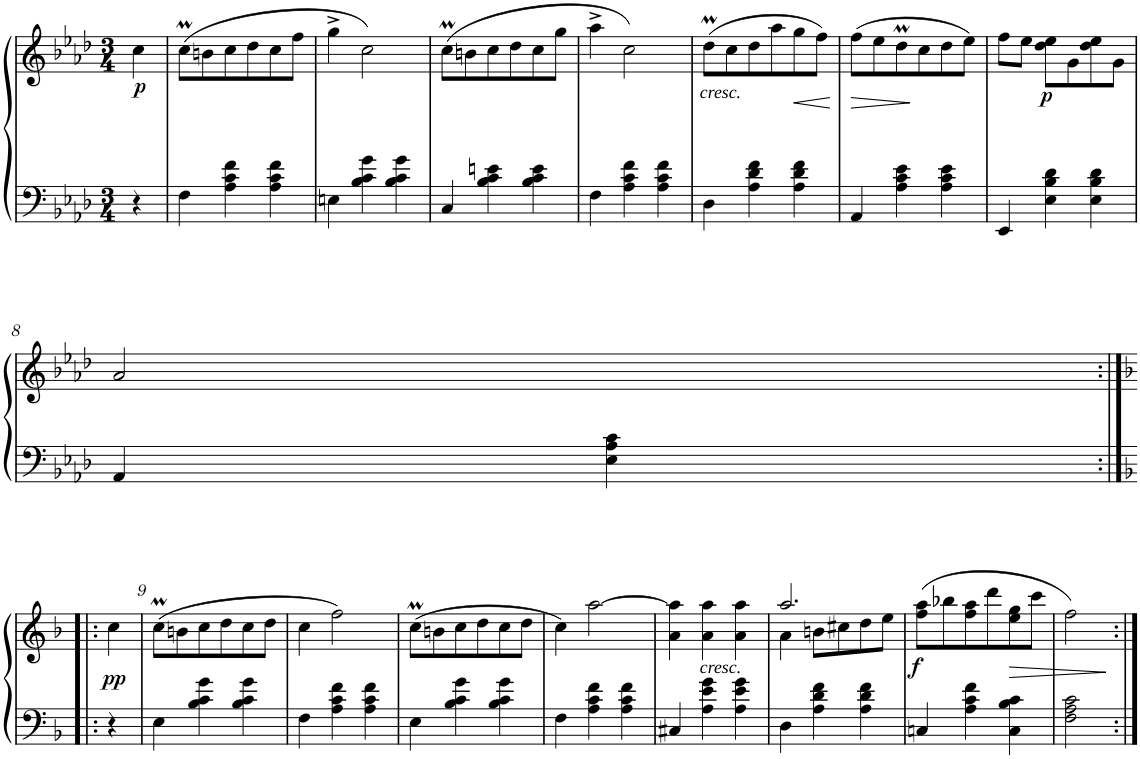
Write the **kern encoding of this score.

**kern	**kern	**dynam
*part1	*part1	*part1
*staff2	*staff1	*staff1/2
*I"Instrument 1	*	*
*clefF4	*clefG2	*
*k[b-e-a-d-]	*k[b-e-a-d-]	*
*A-:	*A-:	*
*M3/4	*M3/4	*
=	=	=
!	!	!LO:DY:b
4r	4cc\	p
=1	=1	=1
4F\	(>8ccm\L	.
.	8bn\	.
4A-\ 4c\ 4f\	8cc\	.
.	8dd-\	.
4A-\ 4c\ 4f\	8cc\	.
.	8ff\J	.
=2	=2	=2
4En\	4gg^\	.
4B-\ 4c\ 4g\	2cc\)	.
4B-\ 4c\ 4g\	.	.
=3	=3	=3
4C/	(>8ccm\L	.
.	8bn\	.
4B-\ 4c\ 4en\	8cc\	.
.	8dd-\	.
4B-\ 4c\ 4e\	8cc\	.
.	8gg\J	.
=4	=4	=4
4F\	4aa-^\	.
4A-\ 4c\ 4f\	2cc\)	.
4A-\ 4c\ 4f\	.	.
=5	=5	=5
!	!LO:TX:b:i:t=cresc.	!
4D-\	(>8dd-M\L	.
.	8cc\	.
4A-\ 4d-\ 4f\	8dd-\	.
.	8aa-\	.
!	!	!LO:HP:b
4A-\ 4d-\ 4f\	8gg\	<
.	8ff\J)	.
.	.	[
=6	=6	=6
!	!	!LO:HP:b
4AA-/	(>8ff\L	>
.	8ee-\	.
4A-\ 4c\ 4e-\	8dd-M\	.
.	8cc\	]
4A-\ 4c\ 4e-\	8dd-\	.
.	8ee-\J)	.
=7	=7	=7
4EE-/	8ff\L	.
.	8ee-\J	.
!	!	!LO:DY:b
4E-\ 4B-\ 4d-\	8dd-\ 8ee-\L	p
.	8g\	.
4E-\ 4B-\ 4d-\	8dd-\ 8ee-\	.
.	8g\J	.
!!LO:LB:g=z
=8	=8	=8
4AA-/	2a-/	.
4E-\ 4A-\ 4c\	.	.
!!LO:LB:g=z
=8X1:|!|:	=8X1:|!|:	=8X1:|!|:
*k[b-]	*k[b-]	*
!	!	!LO:DY:b
4r	4cc\	pp
=9	=9	=9
4E\	(>8ccM\L	.
.	8bn\	.
4B-\ 4c\ 4g\	8cc\	.
.	8dd\	.
4B-\ 4c\ 4g\	8cc\	.
.	8dd\J	.
=10	=10	=10
4F\	4cc\	.
4A\ 4c\ 4f\	2ff\)	.
4A\ 4c\ 4f\	.	.
=11	=11	=11
4E\	(>8ccM\L	.
.	8bn\	.
4B-\ 4c\ 4g\	8cc\	.
.	8dd\	.
4B-\ 4c\ 4g\	8cc\	.
.	8dd\J	.
=12	=12	=12
4F\	4cc\)	.
4A\ 4c\ 4f\	[>2aa\	.
4A\ 4c\ 4f\	.	.
=13	=13	=13
4C#X/	4a\ 4aa\]	.
!	!LO:TX:b:i:t=cresc.	!
4A\ 4e\ 4g\	4a\ 4aa\	.
4A\ 4e\ 4g\	4a\ 4aa\	.
=14	=14	=14
*	*^	*
4D\	2.aa/	4a\	.
4A\ 4d\ 4f\	.	8bn\L	.
.	.	8cc#X\	.
4A\ 4d\ 4f\	.	8dd\	.
.	.	8ee\J	.
=15	=15	=15	=15
!	!	!	!LO:DY:b
*	*v	*v	*
4Cn/	(>8ff\ 8aa\L	f
.	8bb-X\	.
4A\ 4c\ 4f\	8ff\ 8aa\	.
.	8ddd\	.
!	!	!LO:HP:b
4C\ 4B-\ 4c\	8ee\ 8gg\	>
.	8ccc\J	.
=16	=16	=16
2F\ 2A\ 2c\	2ff\)	.
.	.	]
=:|!	=:|!	=:|!
*-	*-	*-
